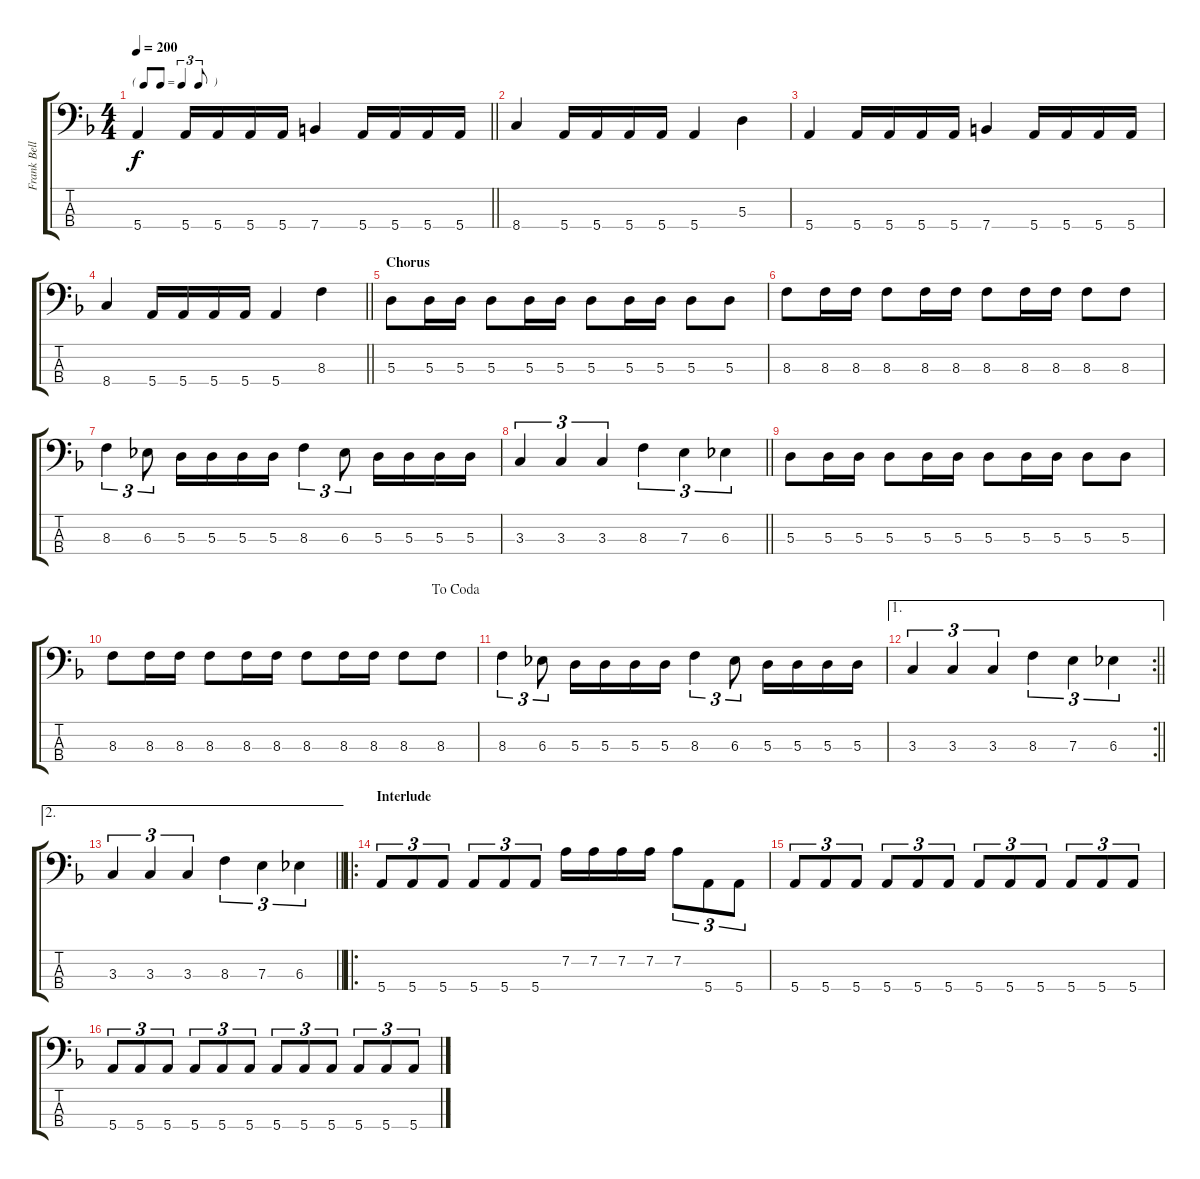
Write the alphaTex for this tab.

\track ("Frank Bello" "Frank Bell") {instrument electricbassfinger}
\staff {score tabs}
\tuning (G2 D2 A1 E1) {hide}
\ts (4 4)
\tf triplet8th
\tempo 200
\clef f4
\barLineRight lightlight
\ks f
5.4.4{dy f} 5.4.16 5.4.16 5.4.16 5.4.16 7.4.4 5.4.16 5.4.16 5.4.16 5.4.16 |
8.4.4 5.4.16 5.4.16 5.4.16 5.4.16 5.4.4 5.3.4 |
5.4.4 5.4.16 5.4.16 5.4.16 5.4.16 7.4.4 5.4.16 5.4.16 5.4.16 5.4.16 |
\barLineRight lightlight
8.4.4 5.4.16 5.4.16 5.4.16 5.4.16 5.4.4 8.3.4 |
\section ("" "Chorus")
5.3.8 5.3.16 5.3.16 5.3.8 5.3.16 5.3.16 5.3.8 5.3.16 5.3.16 5.3.8 5.3.8 |
8.3.8 8.3.16 8.3.16 8.3.8 8.3.16 8.3.16 8.3.8 8.3.16 8.3.16 8.3.8 8.3.8 |
8.3.4{tu (3 2)} 6.3.8{tu (3 2)} 5.3.16 5.3.16 5.3.16 5.3.16 8.3.4{tu (3 2)} 6.3.8{tu (3 2)} 5.3.16 5.3.16 5.3.16 5.3.16 |
\barLineRight lightlight
3.3.4{tu (3 2)} 3.3.4{tu (3 2)} 3.3.4{tu (3 2)} 8.3.4{tu (3 2)} 7.3.4{tu (3 2)} 6.3.4{tu (3 2)} |
5.3.8 5.3.16 5.3.16 5.3.8 5.3.16 5.3.16 5.3.8 5.3.16 5.3.16 5.3.8 5.3.8 |
\jump dacoda
8.3.8 8.3.16 8.3.16 8.3.8 8.3.16 8.3.16 8.3.8 8.3.16 8.3.16 8.3.8 8.3.8 |
8.3.4{tu (3 2)} 6.3.8{tu (3 2)} 5.3.16 5.3.16 5.3.16 5.3.16 8.3.4{tu (3 2)} 6.3.8{tu (3 2)} 5.3.16 5.3.16 5.3.16 5.3.16 |
\ae 1
\rc 2
\barLineRight lightlight
3.3.4{tu (3 2)} 3.3.4{tu (3 2)} 3.3.4{tu (3 2)} 8.3.4{tu (3 2)} 7.3.4{tu (3 2)} 6.3.4{tu (3 2)} |
\ae 2
\barLineRight lightlight
3.3.4{tu (3 2)} 3.3.4{tu (3 2)} 3.3.4{tu (3 2)} 8.3.4{tu (3 2)} 7.3.4{tu (3 2)} 6.3.4{tu (3 2)} |
\ro
\section ("" "Interlude")
5.4.8{tu (3 2)} 5.4.8{tu (3 2)} 5.4.8{tu (3 2)} 5.4.8{tu (3 2)} 5.4.8{tu (3 2)} 5.4.8{tu (3 2)} 7.2.16 7.2.16 7.2.16 7.2.16 7.2.8{tu (3 2)} 5.4.8{tu (3 2)} 5.4.8{tu (3 2)} |
5.4.8{tu (3 2)} 5.4.8{tu (3 2)} 5.4.8{tu (3 2)} 5.4.8{tu (3 2)} 5.4.8{tu (3 2)} 5.4.8{tu (3 2)} 5.4.8{tu (3 2)} 5.4.8{tu (3 2)} 5.4.8{tu (3 2)} 5.4.8{tu (3 2)} 5.4.8{tu (3 2)} 5.4.8{tu (3 2)} |
5.4.8{tu (3 2)} 5.4.8{tu (3 2)} 5.4.8{tu (3 2)} 5.4.8{tu (3 2)} 5.4.8{tu (3 2)} 5.4.8{tu (3 2)} 5.4.8{tu (3 2)} 5.4.8{tu (3 2)} 5.4.8{tu (3 2)} 5.4.8{tu (3 2)} 5.4.8{tu (3 2)} 5.4.8{tu (3 2)}
